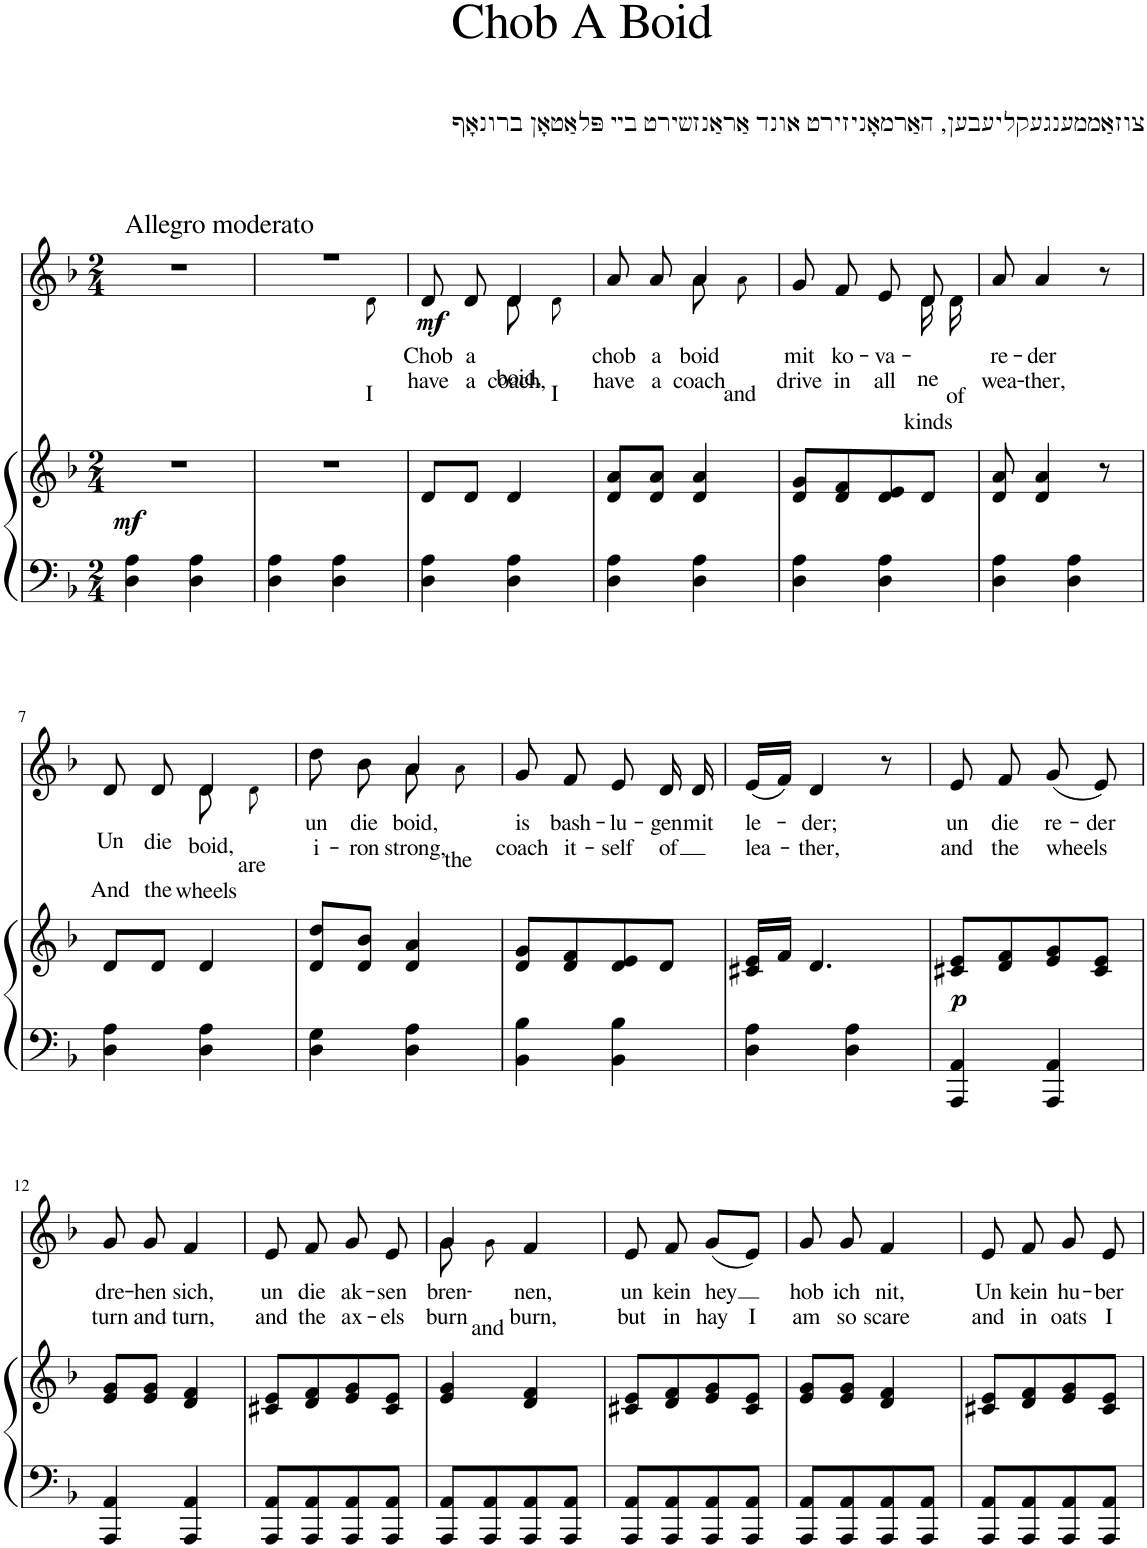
**kern	**kern	**dynam	**kern	**text	**text	**dynam
*part2	*part2	*part2	*part1	*part1	*part1	*part1
*staff3	*staff2	*staff2/3	*staff1	*staff1	*staff1	*staff1
*I"Klavier	*	*	*I"Piano	*	*	*
*	*	*	*I'Pno	*	*	*
*clefF4	*clefG2	*	*clefG2	*	*	*
*k[b-]	*k[b-]	*	*k[b-]	*	*	*
*M2/4	*M2/4	*	*M2/4	*	*	*
=1	=1	=1	=1	=1	=1	=1
!	!	!	!LO:TX:a:t=Allegro moderato	!	!	!
!	!	!LO:DY:b	!	!	!	!
4D\ 4A\	2r	mf	2r	.	.	.
4D\ 4A\	.	.	.	.	.	.
=2	=2	=2	=2	=2	=2	=2
*	*	*	*^	*	*	*
4D\ 4A\	2r	.	2r	4.ryy	.	.	.
4D\ 4A\	.	.	.	.	.	.	.
!	!	!	!	!	!LO:LY:b	!	!
.	.	.	.	8d!\	I	.	.
=3	=3	=3	=3	=3	=3	=3	=3
!	!	!	!	!	!LO:LY:b	!LO:LY:b	!LO:DY:b
4D\ 4A\	8d/L	.	8d/	4ryy	Chob	have	mf
!	!	!	!	!	!LO:LY:b	!LO:LY:b	!
.	8d/J	.	8d/	.	a	a	.
!	!	!	!	!	!LO:LY:b	!LO:LY:b	!
4D\ 4A\	4d/	.	4d/	8d\	boid,	coach,	.
!	!	!	!	!	!LO:LY:b	!	!
.	.	.	.	8d!\	I	.	.
=4	=4	=4	=4	=4	=4	=4	=4
!	!	!	!	!	!LO:LY:b	!LO:LY:b	!
4D\ 4A\	8d/ 8a/L	.	8a/	4ryy	chob	have	.
!	!	!	!	!	!LO:LY:b	!LO:LY:b	!
.	8d/ 8a/J	.	8a/	.	a	a	.
!	!	!	!	!	!LO:LY:b	!LO:LY:b	!
4D\ 4A\	4d/ 4a/	.	4a/	8a\	boid	coach	.
!	!	!	!	!	!LO:LY:b	!	!
.	.	.	.	8a!\	and	.	.
=5	=5	=5	=5	=5	=5	=5	=5
!	!	!	!	!	!LO:LY:b	!LO:LY:b	!
4D\ 4A\	8d/ 8g/L	.	8g/	4.ryy	mit	drive	.
!	!	!	!	!	!LO:LY:b	!LO:LY:b	!
.	8d/ 8f/	.	8f/	.	ko-	in	.
!	!	!	!	!	!LO:LY:b	!LO:LY:b	!
4D\ 4A\	8d/ 8e/	.	8e/	.	-va-	all	.
!	!	!	!	!	!LO:LY:b	!LO:LY:b	!
.	8d/J	.	8d/	16d\	-ne	kinds	.
!	!	!	!	!	!LO:LY:b	!	!
.	.	.	.	16d\	of	.	.
=6	=6	=6	=6	=6	=6	=6	=6
!	!	!	!	!	!LO:LY:b	!LO:LY:b	!
*	*	*	*v	*v	*	*	*
4D\ 4A\	8d/ 8a/	.	8a/	re-	wea-	.
!	!	!	!	!LO:LY:b	!LO:LY:b	!
.	4d/ 4a/	.	4a/	-der	-ther,	.
4D\ 4A\	.	.	.	.	.	.
.	8r	.	8r	.	.	.
!!LO:LB:g=z
=7	=7	=7	=7	=7	=7	=7
!	!	!	!	!LO:LY:b	!LO:LY:b	!
*	*	*	*^	*	*	*
4D\ 4A\	8d/L	.	8d/	4ryy	Un	And	.
!	!	!	!	!	!LO:LY:b	!LO:LY:b	!
.	8d/J	.	8d/	.	die	the	.
!	!	!	!	!	!LO:LY:b	!LO:LY:b	!
4D\ 4A\	4d/	.	4d/	8d\	boid,	wheels	.
!	!	!	!	!	!LO:LY:b	!	!
.	.	.	.	8d!\	are	.	.
=8	=8	=8	=8	=8	=8	=8	=8
!	!	!	!	!	!LO:LY:b	!LO:LY:b	!
4D\ 4G\	8d/ 8dd/L	.	8dd\	4ryy	un	i-	.
!	!	!	!	!	!LO:LY:b	!LO:LY:b	!
.	8d/ 8b-/J	.	8b-\	.	die	-ron	.
!	!	!	!	!	!LO:LY:b	!LO:LY:b	!
4D\ 4A\	4d/ 4a/	.	4a/	8a\	boid,	strong,	.
!	!	!	!	!	!LO:LY:b	!	!
.	.	.	.	8a!\	the	.	.
=9	=9	=9	=9	=9	=9	=9	=9
!	!	!	!	!	!LO:LY:b	!LO:LY:b	!
*	*	*	*v	*v	*	*	*
4BB-\ 4B-\	8d/ 8g/L	.	8g/	is	coach	.
!	!	!	!	!LO:LY:b	!LO:LY:b	!
.	8d/ 8f/	.	8f/	bash-	it-	.
!	!	!	!	!LO:LY:b	!LO:LY:b	!
4BB-\ 4B-\	8d/ 8e/	.	8e/	-lu-	-self	.
!	!	!	!	!LO:LY:b	!LO:LY:b	!
.	8d/J	.	16d/	-gen	of	.
!	!	!	!	!LO:LY:b	!	!
.	.	.	16d/	mit	.	.
=10	=10	=10	=10	=10	=10	=10
!	!	!	!	!LO:LY:b	!LO:LY:b	!
4D\ 4A\	16c#X/ 16e/LL	.	(16e/LL	le-	lea-	.
.	16f/JJ	.	16f/JJ)	.	.	.
!	!	!	!	!LO:LY:b	!LO:LY:b	!
.	4.d/	.	4d/	-der;	-ther,	.
4D\ 4A\	.	.	.	.	.	.
.	.	.	8r	.	.	.
=11	=11	=11	=11	=11	=11	=11
!	!	!LO:DY:b	!	!LO:LY:b	!LO:LY:b	!
4AAA/ 4AA/	8c#X/ 8e/L	p	8e/	un	and	.
!	!	!	!	!LO:LY:b	!LO:LY:b	!
.	8d/ 8f/	.	8f/	die	the	.
!	!	!	!	!LO:LY:b	!LO:LY:b	!
4AAA/ 4AA/	8e/ 8g/	.	(8g/	re-	wheels	.
!	!	!	!	!LO:LY:b	!	!
.	8c#/ 8e/J	.	8e/)	-der	.	.
!!LO:LB:g=z
=12	=12	=12	=12	=12	=12	=12
!	!	!	!	!LO:LY:b	!LO:LY:b	!
4AAA/ 4AA/	8e/ 8g/L	.	8g/	dre-	turn	.
!	!	!	!	!LO:LY:b	!LO:LY:b	!
.	8e/ 8g/J	.	8g/	-hen	and	.
!	!	!	!	!LO:LY:b	!LO:LY:b	!
4AAA/ 4AA/	4d/ 4f/	.	4f/	sich,	turn,	.
=13	=13	=13	=13	=13	=13	=13
!	!	!	!	!LO:LY:b	!LO:LY:b	!
8AAA/ 8AA/L	8c#X/ 8e/L	.	8e/	un	and	.
!	!	!	!	!LO:LY:b	!LO:LY:b	!
8AAA/ 8AA/	8d/ 8f/	.	8f/	die	the	.
!	!	!	!	!LO:LY:b	!LO:LY:b	!
8AAA/ 8AA/	8e/ 8g/	.	8g/	ak-	ax-	.
!	!	!	!	!LO:LY:b	!LO:LY:b	!
8AAA/ 8AA/J	8c#/ 8e/J	.	8e/	-sen	-els	.
=14	=14	=14	=14	=14	=14	=14
!	!	!	!	!LO:LY:b	!LO:LY:b	!
*	*	*	*^	*	*	*
8AAA/ 8AA/L	4e/ 4g/	.	4g/	8g\	bren-	burn	.
!	!	!	!	!	!LO:LY:b	!	!
8AAA/ 8AA/	.	.	.	8g!\	and	.	.
!	!	!	!	!	!LO:LY:b	!LO:LY:b	!
8AAA/ 8AA/	4d/ 4f/	.	4f/	4ryy	-nen,	burn,	.
8AAA/ 8AA/J	.	.	.	.	.	.	.
*	*	*	*v	*v	*	*	*
=15	=15	=15	=15	=15	=15	=15
!	!	!	!	!LO:LY:b	!LO:LY:b	!
8AAA/ 8AA/L	8c#X/ 8e/L	.	8e/	un	but	.
!	!	!	!	!LO:LY:b	!LO:LY:b	!
8AAA/ 8AA/	8d/ 8f/	.	8f/	kein	in	.
!	!	!	!	!LO:LY:b	!LO:LY:b	!
8AAA/ 8AA/	8e/ 8g/	.	(8g/L	hey	hay	.
!	!	!	!	!	!LO:LY:b	!
8AAA/ 8AA/J	8c#/ 8e/J	.	8e/J)	.	I	.
=16	=16	=16	=16	=16	=16	=16
!	!	!	!	!LO:LY:b	!LO:LY:b	!
8AAA/ 8AA/L	8e/ 8g/L	.	8g/	hob	am	.
!	!	!	!	!LO:LY:b	!LO:LY:b	!
8AAA/ 8AA/	8e/ 8g/J	.	8g/	ich	so	.
!	!	!	!	!LO:LY:b	!LO:LY:b	!
8AAA/ 8AA/	4d/ 4f/	.	4f/	nit,	scare	.
8AAA/ 8AA/J	.	.	.	.	.	.
=17	=17	=17	=17	=17	=17	=17
!	!	!	!	!LO:LY:b	!LO:LY:b	!
8AAA/ 8AA/L	8c#X/ 8e/L	.	8e/	Un	and	.
!	!	!	!	!LO:LY:b	!LO:LY:b	!
8AAA/ 8AA/	8d/ 8f/	.	8f/	kein	in	.
!	!	!	!	!LO:LY:b	!LO:LY:b	!
8AAA/ 8AA/	8e/ 8g/	.	8g/	hu-	oats	.
!	!	!	!	!LO:LY:b	!LO:LY:b	!
8AAA/ 8AA/J	8c#/ 8e/J	.	8e/	-ber	I	.
=	=	=	=	=	=	=
*-	*-	*-	*-	*-	*-	*-
